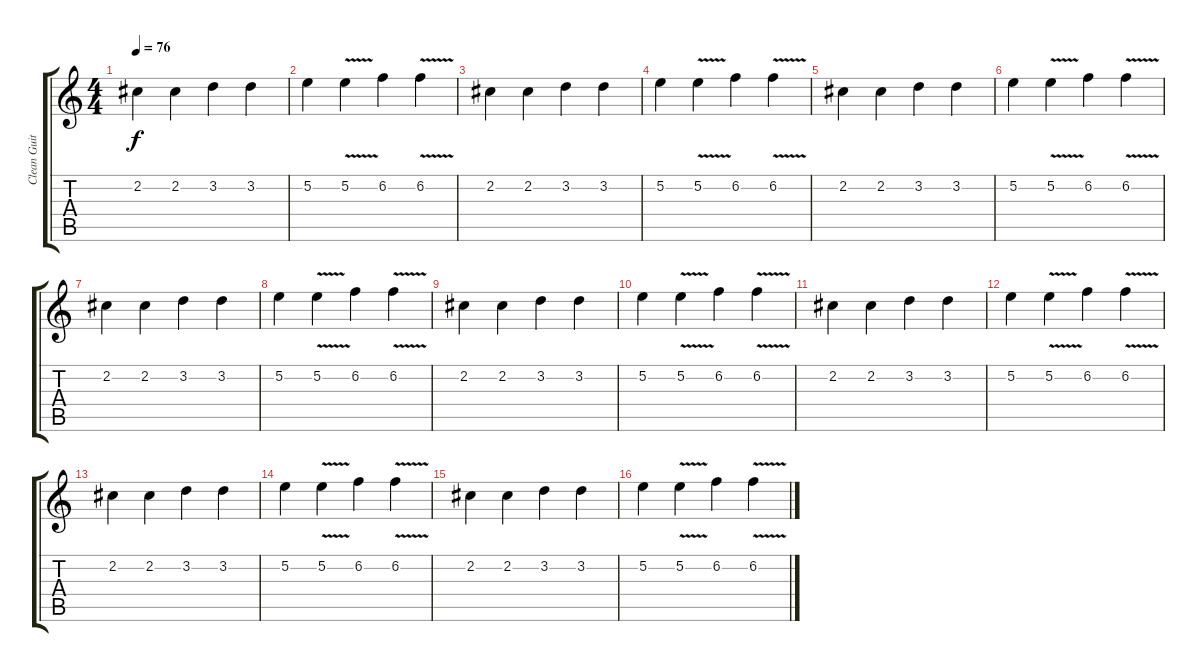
\track ("Clean Guitar" "Clean Guit") {instrument electricguitarjazz}
\staff {score tabs}
\tuning (E4 B3 G3 D3 A2 E2) {hide}
\ts (4 4)
\tempo 76
\clef g2
\ks c
2.2.4{dy f} 2.2.4 3.2.4 3.2.4 |
5.2.4 5.2{v}.4 6.2.4 6.2{v}.4 |
2.2.4 2.2.4 3.2.4 3.2.4 |
5.2.4 5.2{v}.4 6.2.4 6.2{v}.4 |
2.2.4 2.2.4 3.2.4 3.2.4 |
5.2.4 5.2{v}.4 6.2.4 6.2{v}.4 |
2.2.4 2.2.4 3.2.4 3.2.4 |
5.2.4 5.2{v}.4 6.2.4 6.2{v}.4 |
2.2.4 2.2.4 3.2.4 3.2.4 |
5.2.4 5.2{v}.4 6.2.4 6.2{v}.4 |
2.2.4 2.2.4 3.2.4 3.2.4 |
5.2.4 5.2{v}.4 6.2.4 6.2{v}.4 |
2.2.4 2.2.4 3.2.4 3.2.4 |
5.2.4 5.2{v}.4 6.2.4 6.2{v}.4 |
2.2.4 2.2.4 3.2.4 3.2.4 |
5.2.4 5.2{v}.4 6.2.4 6.2{v}.4
